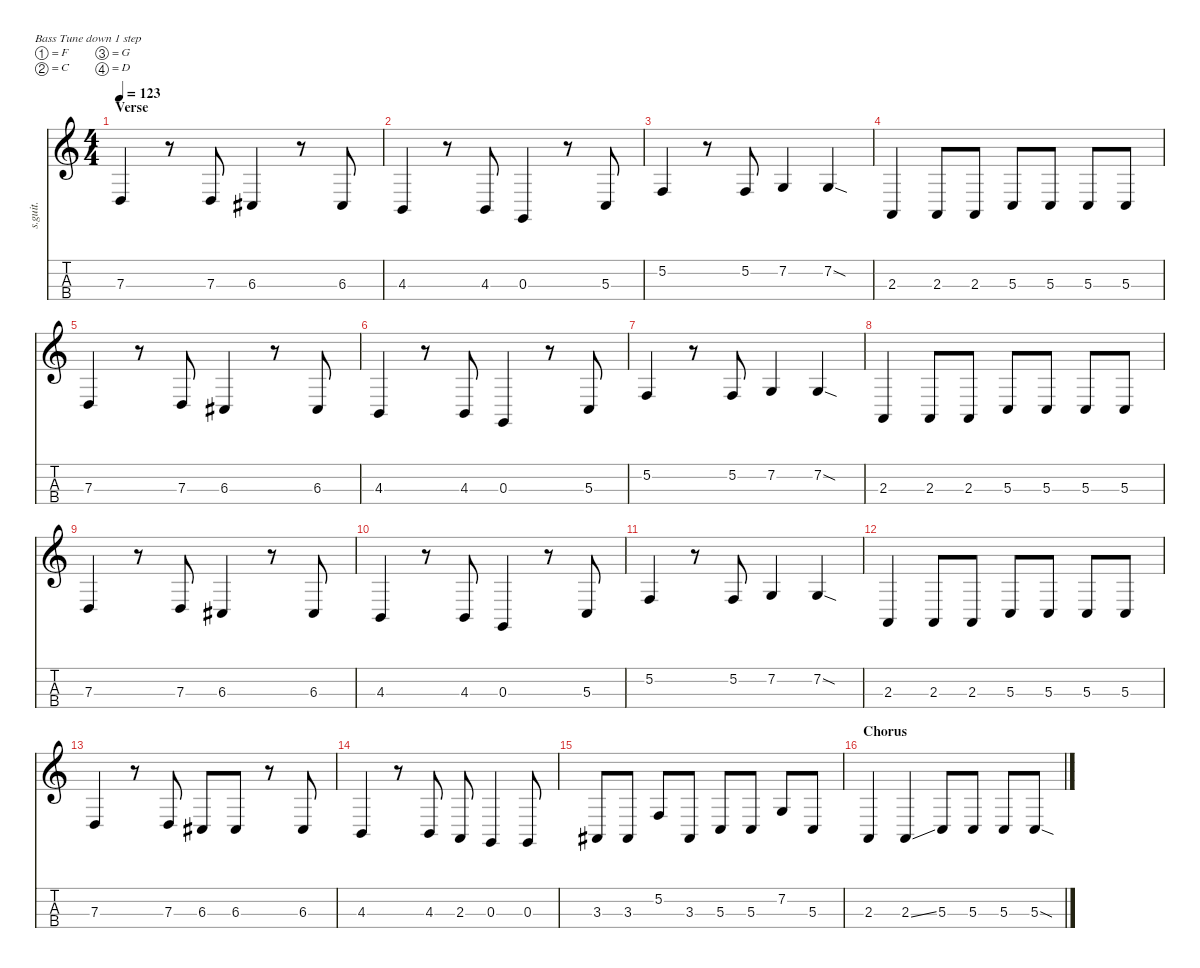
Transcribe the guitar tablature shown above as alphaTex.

\defaultSystemsLayout 4
\hideDynamics
\bracketExtendMode nobrackets
\track ("Krist Novoselic" "s.guit.") {instrument electricbasspick}
\staff {score tabs}
\tuning (F2 C2 G1 D1)
\ts (4 4)
\section ("" "Verse")
\tempo 123
\clef g2
\ks c
7.3.4{lyrics (0 "") lyrics (1 "") lyrics (2 "") lyrics (3 "") lyrics (4 "") dy f} r.8 7.3.8{lyrics (0 "") lyrics (1 "") lyrics (2 "") lyrics (3 "") lyrics (4 "")} 6.3{acc #}.4{lyrics (0 "") lyrics (1 "") lyrics (2 "") lyrics (3 "") lyrics (4 "")} r.8 6.3{acc #}.8{lyrics (0 "") lyrics (1 "") lyrics (2 "") lyrics (3 "") lyrics (4 "")} |
4.3.4{lyrics (0 "") lyrics (1 "") lyrics (2 "") lyrics (3 "") lyrics (4 "")} r.8 4.3.8{lyrics (0 "") lyrics (1 "") lyrics (2 "") lyrics (3 "") lyrics (4 "")} 0.3.4{lyrics (0 "") lyrics (1 "") lyrics (2 "") lyrics (3 "") lyrics (4 "")} r.8 5.3.8{lyrics (0 "") lyrics (1 "") lyrics (2 "") lyrics (3 "") lyrics (4 "")} |
5.2.4{lyrics (0 "") lyrics (1 "") lyrics (2 "") lyrics (3 "") lyrics (4 "")} r.8 5.2.8{lyrics (0 "") lyrics (1 "") lyrics (2 "") lyrics (3 "") lyrics (4 "")} 7.2.4{lyrics (0 "") lyrics (1 "") lyrics (2 "") lyrics (3 "") lyrics (4 "")} 7.2{sod}.4{lyrics (0 "") lyrics (1 "") lyrics (2 "") lyrics (3 "") lyrics (4 "")} |
2.3.4{lyrics (0 "") lyrics (1 "") lyrics (2 "") lyrics (3 "") lyrics (4 "")} 2.3.8{lyrics (0 "") lyrics (1 "") lyrics (2 "") lyrics (3 "") lyrics (4 "")} 2.3.8{lyrics (0 "") lyrics (1 "") lyrics (2 "") lyrics (3 "") lyrics (4 "")} 5.3.8{lyrics (0 "") lyrics (1 "") lyrics (2 "") lyrics (3 "") lyrics (4 "")} 5.3.8{lyrics (0 "") lyrics (1 "") lyrics (2 "") lyrics (3 "") lyrics (4 "")} 5.3.8{lyrics (0 "") lyrics (1 "") lyrics (2 "") lyrics (3 "") lyrics (4 "")} 5.3.8{lyrics (0 "") lyrics (1 "") lyrics (2 "") lyrics (3 "") lyrics (4 "")} |
7.3.4{lyrics (0 "") lyrics (1 "") lyrics (2 "") lyrics (3 "") lyrics (4 "")} r.8 7.3.8{lyrics (0 "") lyrics (1 "") lyrics (2 "") lyrics (3 "") lyrics (4 "")} 6.3{acc #}.4{lyrics (0 "") lyrics (1 "") lyrics (2 "") lyrics (3 "") lyrics (4 "")} r.8 6.3{acc #}.8{lyrics (0 "") lyrics (1 "") lyrics (2 "") lyrics (3 "") lyrics (4 "")} |
4.3.4{lyrics (0 "") lyrics (1 "") lyrics (2 "") lyrics (3 "") lyrics (4 "")} r.8 4.3.8{lyrics (0 "") lyrics (1 "") lyrics (2 "") lyrics (3 "") lyrics (4 "")} 0.3.4{lyrics (0 "") lyrics (1 "") lyrics (2 "") lyrics (3 "") lyrics (4 "")} r.8 5.3.8{lyrics (0 "") lyrics (1 "") lyrics (2 "") lyrics (3 "") lyrics (4 "")} |
5.2.4{lyrics (0 "") lyrics (1 "") lyrics (2 "") lyrics (3 "") lyrics (4 "")} r.8 5.2.8{lyrics (0 "") lyrics (1 "") lyrics (2 "") lyrics (3 "") lyrics (4 "")} 7.2.4{lyrics (0 "") lyrics (1 "") lyrics (2 "") lyrics (3 "") lyrics (4 "")} 7.2{sod}.4{lyrics (0 "") lyrics (1 "") lyrics (2 "") lyrics (3 "") lyrics (4 "")} |
2.3.4{lyrics (0 "") lyrics (1 "") lyrics (2 "") lyrics (3 "") lyrics (4 "")} 2.3.8{lyrics (0 "") lyrics (1 "") lyrics (2 "") lyrics (3 "") lyrics (4 "")} 2.3.8{lyrics (0 "") lyrics (1 "") lyrics (2 "") lyrics (3 "") lyrics (4 "")} 5.3.8{lyrics (0 "") lyrics (1 "") lyrics (2 "") lyrics (3 "") lyrics (4 "")} 5.3.8{lyrics (0 "") lyrics (1 "") lyrics (2 "") lyrics (3 "") lyrics (4 "")} 5.3.8{lyrics (0 "") lyrics (1 "") lyrics (2 "") lyrics (3 "") lyrics (4 "")} 5.3.8{lyrics (0 "") lyrics (1 "") lyrics (2 "") lyrics (3 "") lyrics (4 "")} |
7.3.4{lyrics (0 "") lyrics (1 "") lyrics (2 "") lyrics (3 "") lyrics (4 "")} r.8 7.3.8{lyrics (0 "") lyrics (1 "") lyrics (2 "") lyrics (3 "") lyrics (4 "")} 6.3{acc #}.4{lyrics (0 "") lyrics (1 "") lyrics (2 "") lyrics (3 "") lyrics (4 "")} r.8 6.3{acc #}.8{lyrics (0 "") lyrics (1 "") lyrics (2 "") lyrics (3 "") lyrics (4 "")} |
4.3.4{lyrics (0 "") lyrics (1 "") lyrics (2 "") lyrics (3 "") lyrics (4 "")} r.8 4.3.8{lyrics (0 "") lyrics (1 "") lyrics (2 "") lyrics (3 "") lyrics (4 "")} 0.3.4{lyrics (0 "") lyrics (1 "") lyrics (2 "") lyrics (3 "") lyrics (4 "")} r.8 5.3.8{lyrics (0 "") lyrics (1 "") lyrics (2 "") lyrics (3 "") lyrics (4 "")} |
5.2.4{lyrics (0 "") lyrics (1 "") lyrics (2 "") lyrics (3 "") lyrics (4 "")} r.8 5.2.8{lyrics (0 "") lyrics (1 "") lyrics (2 "") lyrics (3 "") lyrics (4 "")} 7.2.4{lyrics (0 "") lyrics (1 "") lyrics (2 "") lyrics (3 "") lyrics (4 "")} 7.2{sod}.4{lyrics (0 "") lyrics (1 "") lyrics (2 "") lyrics (3 "") lyrics (4 "")} |
2.3.4{lyrics (0 "") lyrics (1 "") lyrics (2 "") lyrics (3 "") lyrics (4 "")} 2.3.8{lyrics (0 "") lyrics (1 "") lyrics (2 "") lyrics (3 "") lyrics (4 "")} 2.3.8{lyrics (0 "") lyrics (1 "") lyrics (2 "") lyrics (3 "") lyrics (4 "")} 5.3.8{lyrics (0 "") lyrics (1 "") lyrics (2 "") lyrics (3 "") lyrics (4 "")} 5.3.8{lyrics (0 "") lyrics (1 "") lyrics (2 "") lyrics (3 "") lyrics (4 "")} 5.3.8{lyrics (0 "") lyrics (1 "") lyrics (2 "") lyrics (3 "") lyrics (4 "")} 5.3.8{lyrics (0 "") lyrics (1 "") lyrics (2 "") lyrics (3 "") lyrics (4 "")} |
7.3.4{lyrics (0 "") lyrics (1 "") lyrics (2 "") lyrics (3 "") lyrics (4 "")} r.8 7.3.8{lyrics (0 "") lyrics (1 "") lyrics (2 "") lyrics (3 "") lyrics (4 "")} 6.3{acc #}.8{lyrics (0 "") lyrics (1 "") lyrics (2 "") lyrics (3 "") lyrics (4 "")} 6.3{acc #}.8{lyrics (0 "") lyrics (1 "") lyrics (2 "") lyrics (3 "") lyrics (4 "")} r.8 6.3{acc #}.8{lyrics (0 "") lyrics (1 "") lyrics (2 "") lyrics (3 "") lyrics (4 "")} |
4.3.4{lyrics (0 "") lyrics (1 "") lyrics (2 "") lyrics (3 "") lyrics (4 "")} r.8 4.3.8{lyrics (0 "") lyrics (1 "") lyrics (2 "") lyrics (3 "") lyrics (4 "")} 2.3.8{lyrics (0 "") lyrics (1 "") lyrics (2 "") lyrics (3 "") lyrics (4 "")} 0.3.4{lyrics (0 "") lyrics (1 "") lyrics (2 "") lyrics (3 "") lyrics (4 "")} 0.3.8{lyrics (0 "") lyrics (1 "") lyrics (2 "") lyrics (3 "") lyrics (4 "")} |
3.3{acc #}.8{lyrics (0 "") lyrics (1 "") lyrics (2 "") lyrics (3 "") lyrics (4 "")} 3.3{acc #}.8{lyrics (0 "") lyrics (1 "") lyrics (2 "") lyrics (3 "") lyrics (4 "")} 5.2.8{lyrics (0 "") lyrics (1 "") lyrics (2 "") lyrics (3 "") lyrics (4 "")} 3.3{acc #}.8{lyrics (0 "") lyrics (1 "") lyrics (2 "") lyrics (3 "") lyrics (4 "")} 5.3.8{lyrics (0 "") lyrics (1 "") lyrics (2 "") lyrics (3 "") lyrics (4 "")} 5.3.8{lyrics (0 "") lyrics (1 "") lyrics (2 "") lyrics (3 "") lyrics (4 "")} 7.2.8{lyrics (0 "") lyrics (1 "") lyrics (2 "") lyrics (3 "") lyrics (4 "")} 5.3.8{lyrics (0 "") lyrics (1 "") lyrics (2 "") lyrics (3 "") lyrics (4 "")} |
\section ("" "Chorus")
2.3.4{lyrics (0 "") lyrics (1 "") lyrics (2 "") lyrics (3 "") lyrics (4 "")} 2.3{ss}.4{lyrics (0 "") lyrics (1 "") lyrics (2 "") lyrics (3 "") lyrics (4 "")} 5.3.8{lyrics (0 "") lyrics (1 "") lyrics (2 "") lyrics (3 "") lyrics (4 "")} 5.3.8{lyrics (0 "") lyrics (1 "") lyrics (2 "") lyrics (3 "") lyrics (4 "")} 5.3.8{lyrics (0 "") lyrics (1 "") lyrics (2 "") lyrics (3 "") lyrics (4 "")} 5.3{sod}.8{lyrics (0 "") lyrics (1 "") lyrics (2 "") lyrics (3 "") lyrics (4 "")}
